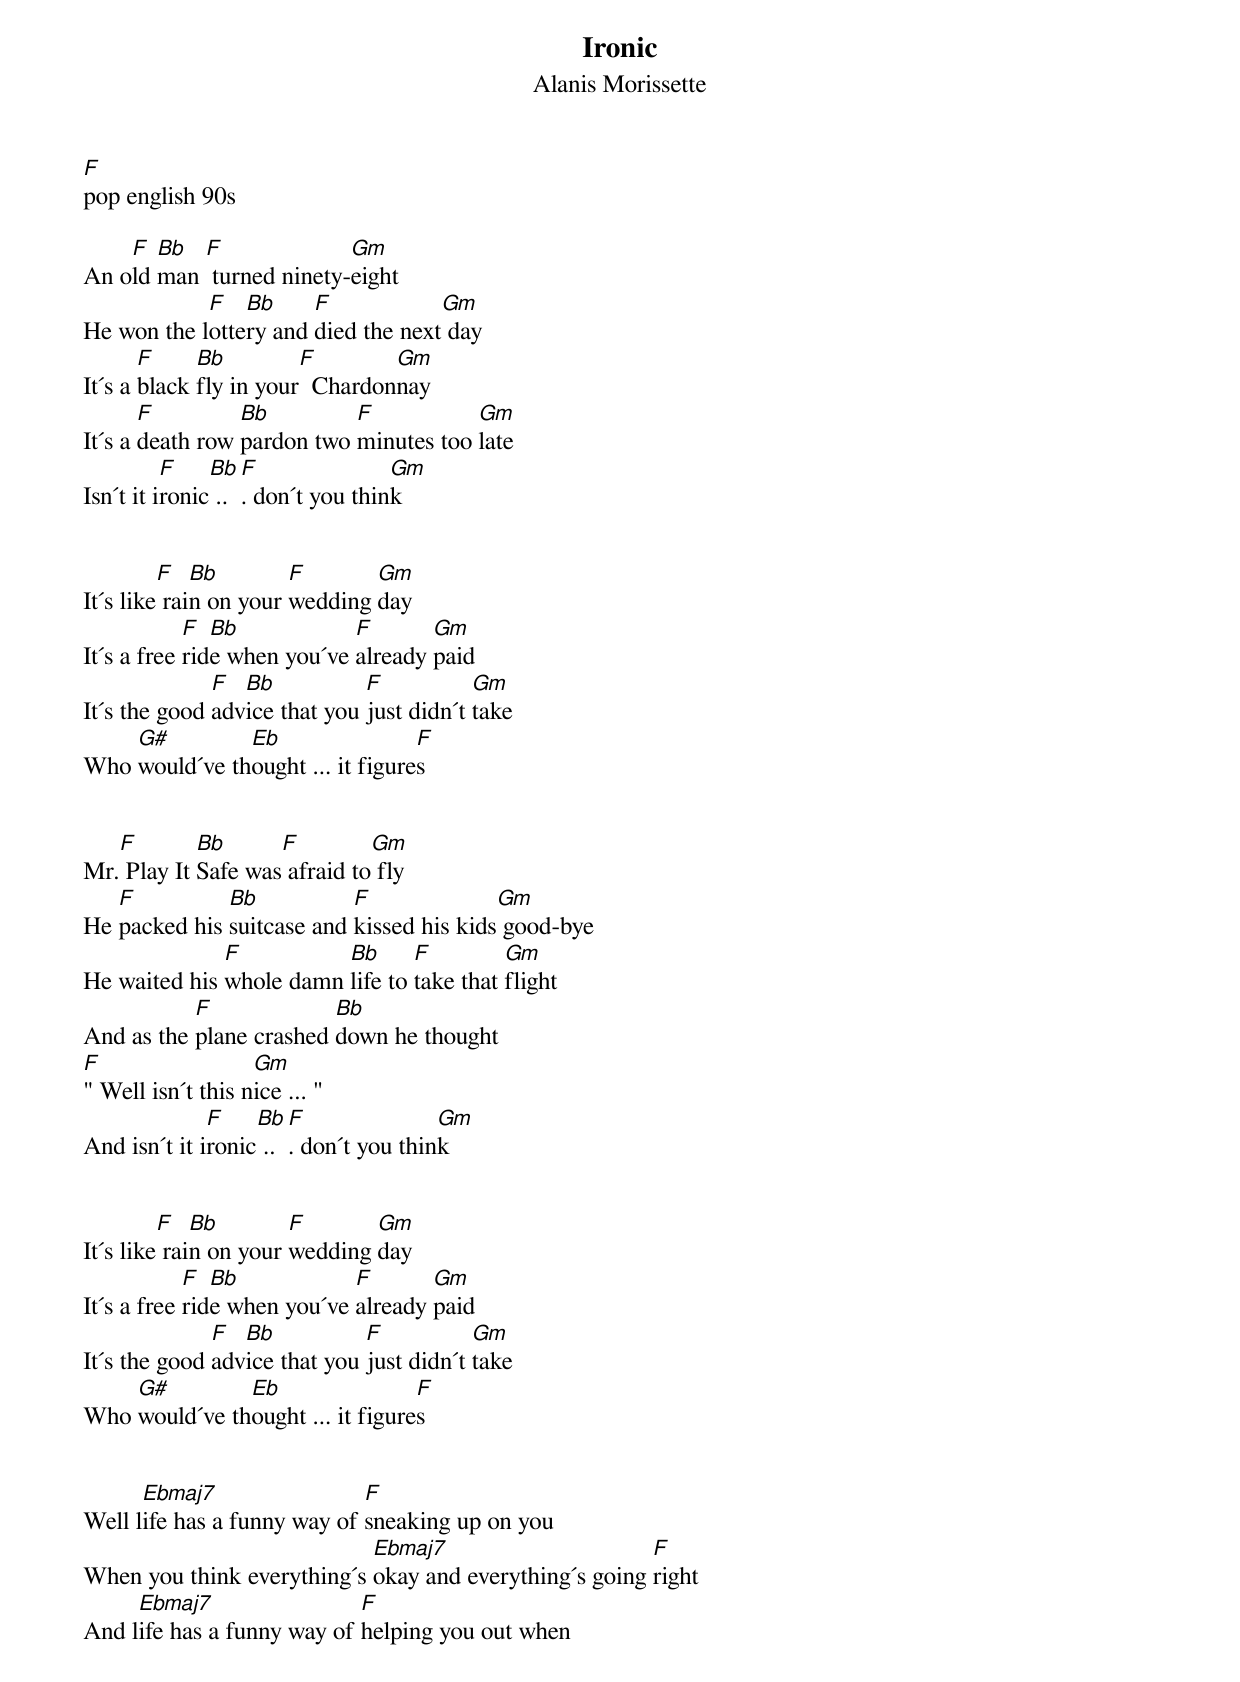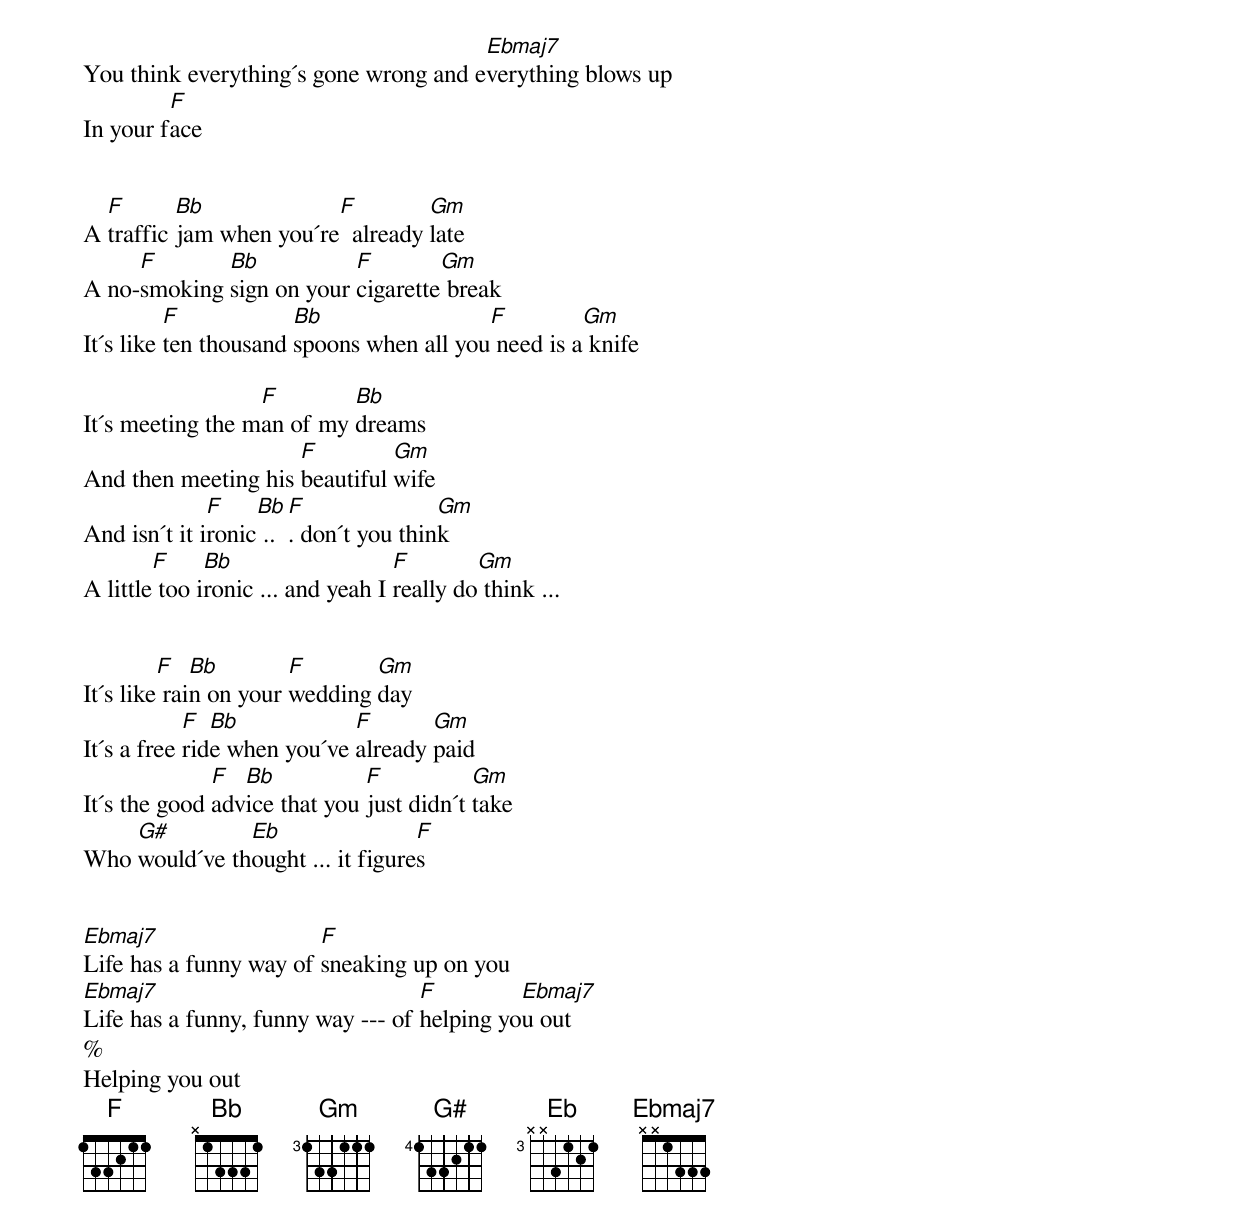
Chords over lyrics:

Ironic
Alanis Morissette
F
pop english 90s

    F  Bb  F              Gm
An old man  turned ninety-eight
            F   Bb     F            Gm
He won the lottery and died the next day
       F     Bb         F        Gm
It´s a black fly in your  Chardonnay
       F         Bb         F           Gm
It´s a death row pardon two minutes too late
          F    Bb F               Gm
Isn´t it ironic ... don´t you think


         F   Bb        F       Gm
It´s like rain on your wedding day
            F  Bb            F       Gm
It´s a free ride when you´ve already paid
              F  Bb           F           Gm
It´s the good advice that you just didn´t take
    G#         Eb                 F
Who would´ve thought ... it figures


   F        Bb      F         Gm
Mr. Play It Safe was afraid to fly
   F          Bb           F              Gm
He packed his suitcase and kissed his kids good-bye
              F          Bb      F         Gm
He waited his whole damn life to take that flight
           F             Bb
And as the plane crashed down he thought
F                  Gm
" Well isn´t this nice ... "
              F    Bb F               Gm
And isn´t it ironic ... don´t you think


         F   Bb        F       Gm
It´s like rain on your wedding day
            F  Bb            F       Gm
It´s a free ride when you´ve already paid
              F  Bb           F           Gm
It´s the good advice that you just didn´t take
    G#         Eb                 F
Who would´ve thought ... it figures


      Ebmaj7                 F
Well life has a funny way of sneaking up on you
                            Ebmaj7                      F
When you think everything´s okay and everything´s going right
     Ebmaj7                 F
And life has a funny way of helping you out when
                                       Ebmaj7
You think everything´s gone wrong and everything blows up
         F
In your face


  F       Bb             F         Gm
A traffic jam when you´re  already late
     F       Bb           F        Gm
A no-smoking sign on your cigarette break
          F            Bb                 F         Gm
It´s like ten thousand spoons when all you need is a knife

                  F        Bb
It´s meeting the man of my dreams
                     F         Gm
And then meeting his beautiful wife
              F    Bb F               Gm
And isn´t it ironic ... don´t you think
        F     Bb                   F        Gm
A little too ironic ... and yeah I really do think ...


         F   Bb        F       Gm
It´s like rain on your wedding day
            F  Bb            F       Gm
It´s a free ride when you´ve already paid
              F  Bb           F           Gm
It´s the good advice that you just didn´t take
    G#         Eb                 F
Who would´ve thought ... it figures


Ebmaj7                  F
Life has a funny way of sneaking up on you
Ebmaj7                             F         Ebmaj7
Life has a funny, funny way --- of helping you out
%
Helping you out
